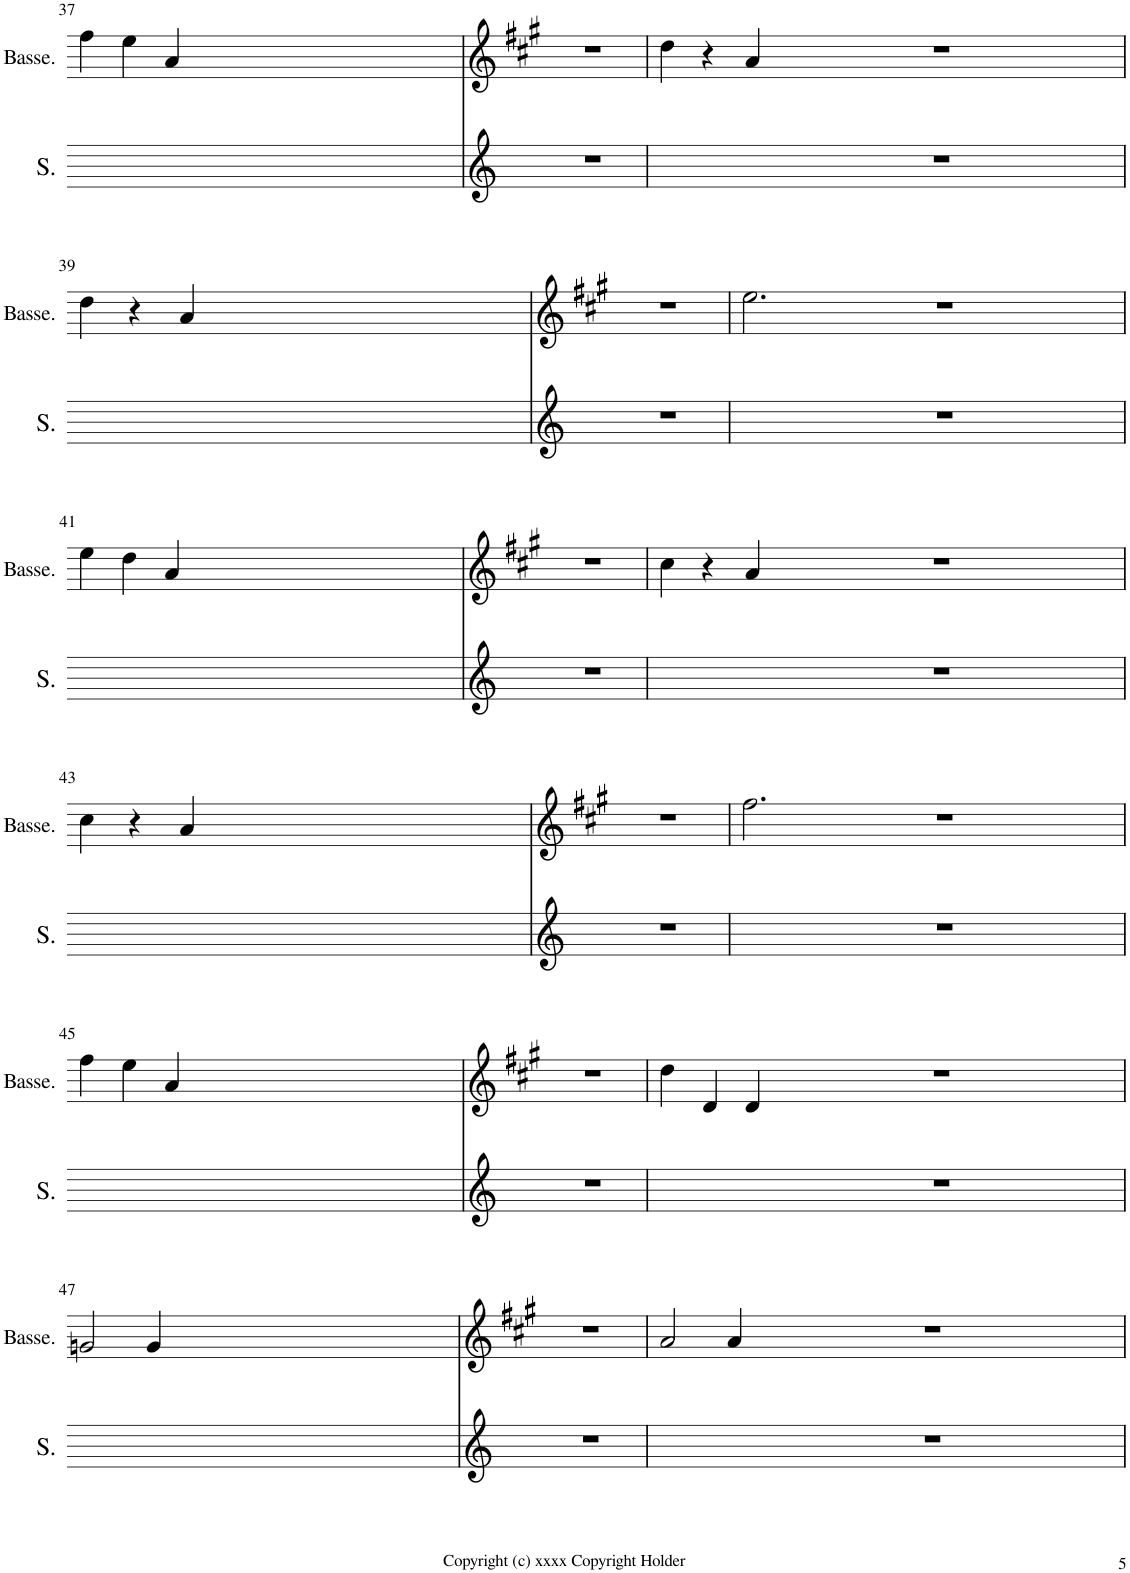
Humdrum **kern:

**kern	**kern
*part2	*part1
*staff2	*staff1
*I"Soprano	*I"Basse
*I'S.	*I'Basse.
!!LO:PB:g=z
*clefG2	*clefG2
*	*Trd1c2
*k[]	*k[f#c#g#]
*M3/4	*M3/4
=37	=37
2.r	4ff#\
.	4ee\
.	4a/
0ryy	1.ryy
.	2.r
4ryy	.
=38	=38
2.r	4dd\
.	4r
.	4a/
0ryy	1.ryy
.	2.r
4ryy	.
!!LO:LB:g=z
=39	=39
2.r	4dd\
.	4r
.	4a/
0ryy	1.ryy
.	2.r
4ryy	.
=40	=40
2.r	2.ee\
0ryy	1.ryy
.	2.r
4ryy	.
!!LO:LB:g=z
=41	=41
2.r	4ee\
.	4dd\
.	4a/
0ryy	1.ryy
.	2.r
4ryy	.
=42	=42
2.r	4cc#\
.	4r
.	4a/
0ryy	1.ryy
.	2.r
4ryy	.
!!LO:LB:g=z
=43	=43
2.r	4cc#\
.	4r
.	4a/
0ryy	1.ryy
.	2.r
4ryy	.
=44	=44
2.r	2.ff#\
0ryy	1.ryy
.	2.r
4ryy	.
!!LO:LB:g=z
=45	=45
2.r	4ff#\
.	4ee\
.	4a/
0ryy	1.ryy
.	2.r
4ryy	.
=46	=46
2.r	4dd\
.	4d/
.	4d/
0ryy	1.ryy
.	2.r
4ryy	.
!!LO:LB:g=z
=47	=47
2.r	2gn/
.	4g/
0ryy	1.ryy
.	2.r
4ryy	.
=48	=48
2.r	2a/
.	4a/
0ryy	1.ryy
.	2.r
4ryy	.
=	=
*-	*-
